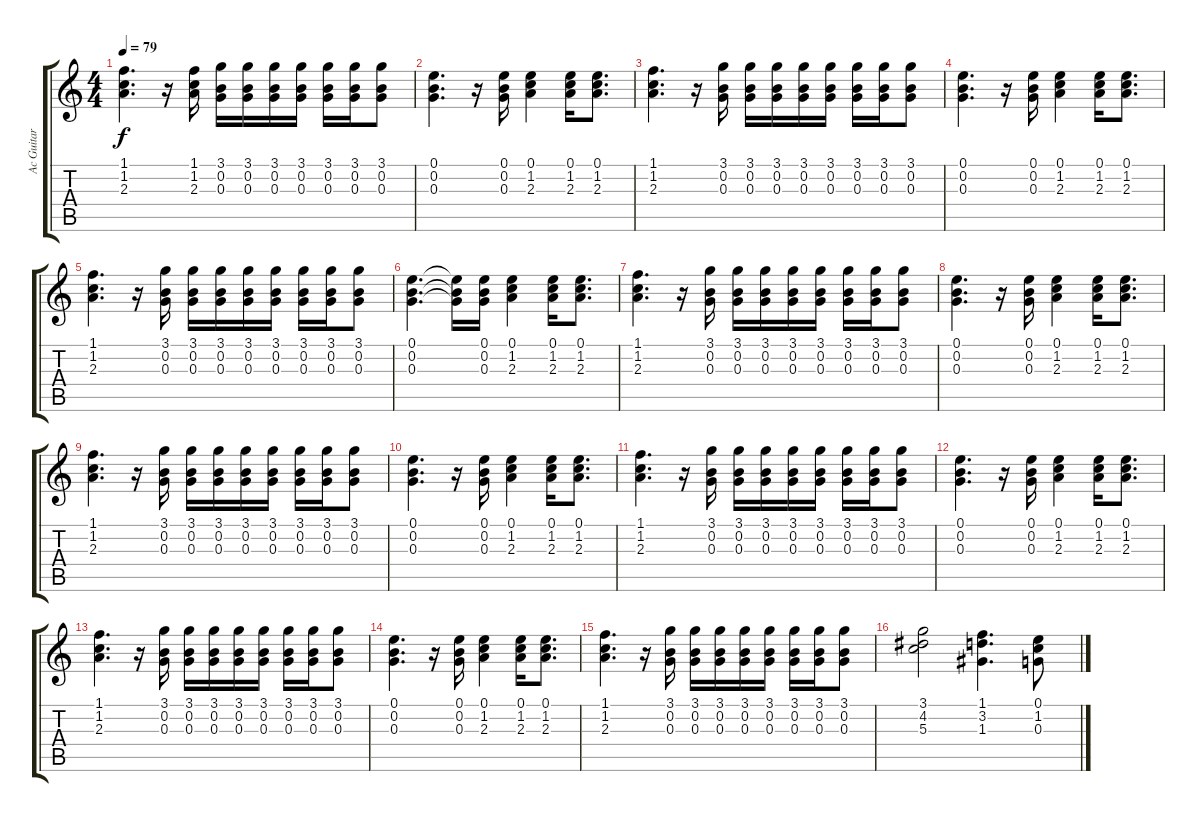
\track ("Ac Guitar" "Ac Guitar") {instrument acousticguitarsteel}
\staff {score tabs}
\tuning (E4 B3 G3 D3 A2 E2) {hide}
\ts (4 4)
\tempo 79
\clef g2
\ks c
(1.1 1.2 2.3).4{d dy f} r.16 (1.1 1.2 2.3).16 (3.1 0.2 0.3).16 (3.1 0.2 0.3).16 (3.1 0.2 0.3).16 (3.1 0.2 0.3).16 (3.1 0.2 0.3).16 (3.1 0.2 0.3).16 (3.1 0.2 0.3).8 |
(0.1 0.2 0.3).4{d} r.16 (0.1 0.2 0.3).16 (0.1 1.2 2.3).4 (0.1 1.2 2.3).16 (0.1 1.2 2.3).8{d} |
(1.1 1.2 2.3).4{d} r.16 (3.1 0.2 0.3).16 (3.1 0.2 0.3).16 (3.1 0.2 0.3).16 (3.1 0.2 0.3).16 (3.1 0.2 0.3).16 (3.1 0.2 0.3).16 (3.1 0.2 0.3).16 (3.1 0.2 0.3).8 |
(0.1 0.2 0.3).4{d} r.16 (0.1 0.2 0.3).16 (0.1 1.2 2.3).4 (0.1 1.2 2.3).16 (0.1 1.2 2.3).8{d} |
(1.1 1.2 2.3).4{d} r.16 (3.1 0.2 0.3).16 (3.1 0.2 0.3).16 (3.1 0.2 0.3).16 (3.1 0.2 0.3).16 (3.1 0.2 0.3).16 (3.1 0.2 0.3).16 (3.1 0.2 0.3).16 (3.1 0.2 0.3).8 |
(0.1 0.2 0.3).4{d} (0.1{t} 0.2{t} 0.3{t}).16 (0.1 0.2 0.3).16 (0.1 1.2 2.3).4 (0.1 1.2 2.3).16 (0.1 1.2 2.3).8{d} |
(1.1 1.2 2.3).4{d} r.16 (3.1 0.2 0.3).16 (3.1 0.2 0.3).16 (3.1 0.2 0.3).16 (3.1 0.2 0.3).16 (3.1 0.2 0.3).16 (3.1 0.2 0.3).16 (3.1 0.2 0.3).16 (3.1 0.2 0.3).8 |
(0.1 0.2 0.3).4{d} r.16 (0.1 0.2 0.3).16 (0.1 1.2 2.3).4 (0.1 1.2 2.3).16 (0.1 1.2 2.3).8{d} |
(1.1 1.2 2.3).4{d} r.16 (3.1 0.2 0.3).16 (3.1 0.2 0.3).16 (3.1 0.2 0.3).16 (3.1 0.2 0.3).16 (3.1 0.2 0.3).16 (3.1 0.2 0.3).16 (3.1 0.2 0.3).16 (3.1 0.2 0.3).8 |
(0.1 0.2 0.3).4{d} r.16 (0.1 0.2 0.3).16 (0.1 1.2 2.3).4 (0.1 1.2 2.3).16 (0.1 1.2 2.3).8{d} |
(1.1 1.2 2.3).4{d} r.16 (3.1 0.2 0.3).16 (3.1 0.2 0.3).16 (3.1 0.2 0.3).16 (3.1 0.2 0.3).16 (3.1 0.2 0.3).16 (3.1 0.2 0.3).16 (3.1 0.2 0.3).16 (3.1 0.2 0.3).8 |
(0.1 0.2 0.3).4{d} r.16 (0.1 0.2 0.3).16 (0.1 1.2 2.3).4 (0.1 1.2 2.3).16 (0.1 1.2 2.3).8{d} |
(1.1 1.2 2.3).4{d} r.16 (3.1 0.2 0.3).16 (3.1 0.2 0.3).16 (3.1 0.2 0.3).16 (3.1 0.2 0.3).16 (3.1 0.2 0.3).16 (3.1 0.2 0.3).16 (3.1 0.2 0.3).16 (3.1 0.2 0.3).8 |
(0.1 0.2 0.3).4{d} r.16 (0.1 0.2 0.3).16 (0.1 1.2 2.3).4 (0.1 1.2 2.3).16 (0.1 1.2 2.3).8{d} |
(1.1 1.2 2.3).4{d} r.16 (3.1 0.2 0.3).16 (3.1 0.2 0.3).16 (3.1 0.2 0.3).16 (3.1 0.2 0.3).16 (3.1 0.2 0.3).16 (3.1 0.2 0.3).16 (3.1 0.2 0.3).16 (3.1 0.2 0.3).8 |
(3.1 4.2 5.3).2 (1.1 3.2 1.3).4{d} (0.1 1.2 0.3).8
